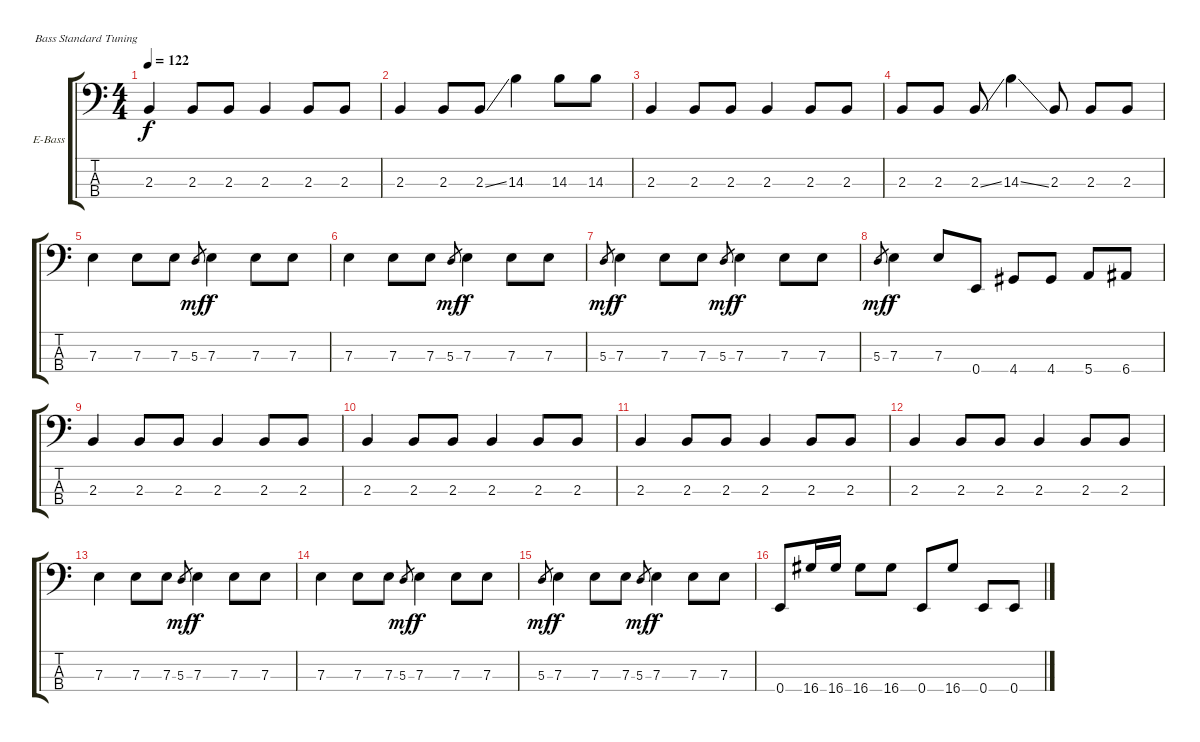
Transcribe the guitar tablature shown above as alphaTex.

\bracketExtendMode groupsimilarinstruments
\firstSystemTrackNameOrientation horizontal
\otherSystemsTrackNameOrientation horizontal
\track ("Bass" "E-Bass") {instrument electricbassfinger}
\staff {score tabs}
\tuning (G2 D2 A1 E1)
\ts (4 4)
\tempo 122
\clef f4
\ks c
2.3.4{dy f} 2.3.8 2.3.8 2.3.4 2.3.8 2.3.8 |
2.3.4 2.3.8 2.3{ss}.8 14.3.4 14.3.8 14.3.8 |
2.3.4 2.3.8 2.3.8 2.3.4 2.3.8 2.3.8 |
2.3.8 2.3.8 2.3{ss}.8 14.3{ss}.4 2.3.8 2.3.8 2.3.8 |
7.3.4 7.3.8 7.3.8 5.3.8{gr dy mf} 7.3.4{dy f} 7.3.8 7.3.8 |
7.3.4 7.3.8 7.3.8 5.3.8{gr dy mf} 7.3.4{dy f} 7.3.8 7.3.8 |
5.3.8{gr dy mf} 7.3.4{dy f} 7.3.8 7.3.8 5.3.8{gr dy mf} 7.3.4{dy f} 7.3.8 7.3.8 |
5.3.8{gr dy mf} 7.3.4{dy f} 7.3.8 0.4.8 4.4.8 4.4.8 5.4.8 6.4.8 |
2.3.4 2.3.8 2.3.8 2.3.4 2.3.8 2.3.8 |
2.3.4 2.3.8 2.3.8 2.3.4 2.3.8 2.3.8 |
2.3.4 2.3.8 2.3.8 2.3.4 2.3.8 2.3.8 |
2.3.4 2.3.8 2.3.8 2.3.4 2.3.8 2.3.8 |
7.3.4 7.3.8 7.3.8 5.3.8{gr dy mf} 7.3.4{dy f} 7.3.8 7.3.8 |
7.3.4 7.3.8 7.3.8 5.3.8{gr dy mf} 7.3.4{dy f} 7.3.8 7.3.8 |
5.3.8{gr dy mf} 7.3.4{dy f} 7.3.8 7.3.8 5.3.8{gr dy mf} 7.3.4{dy f} 7.3.8 7.3.8 |
0.4.8 16.4.16 16.4.16 16.4.8 16.4.8 0.4.8 16.4.8 0.4.8 0.4.8
